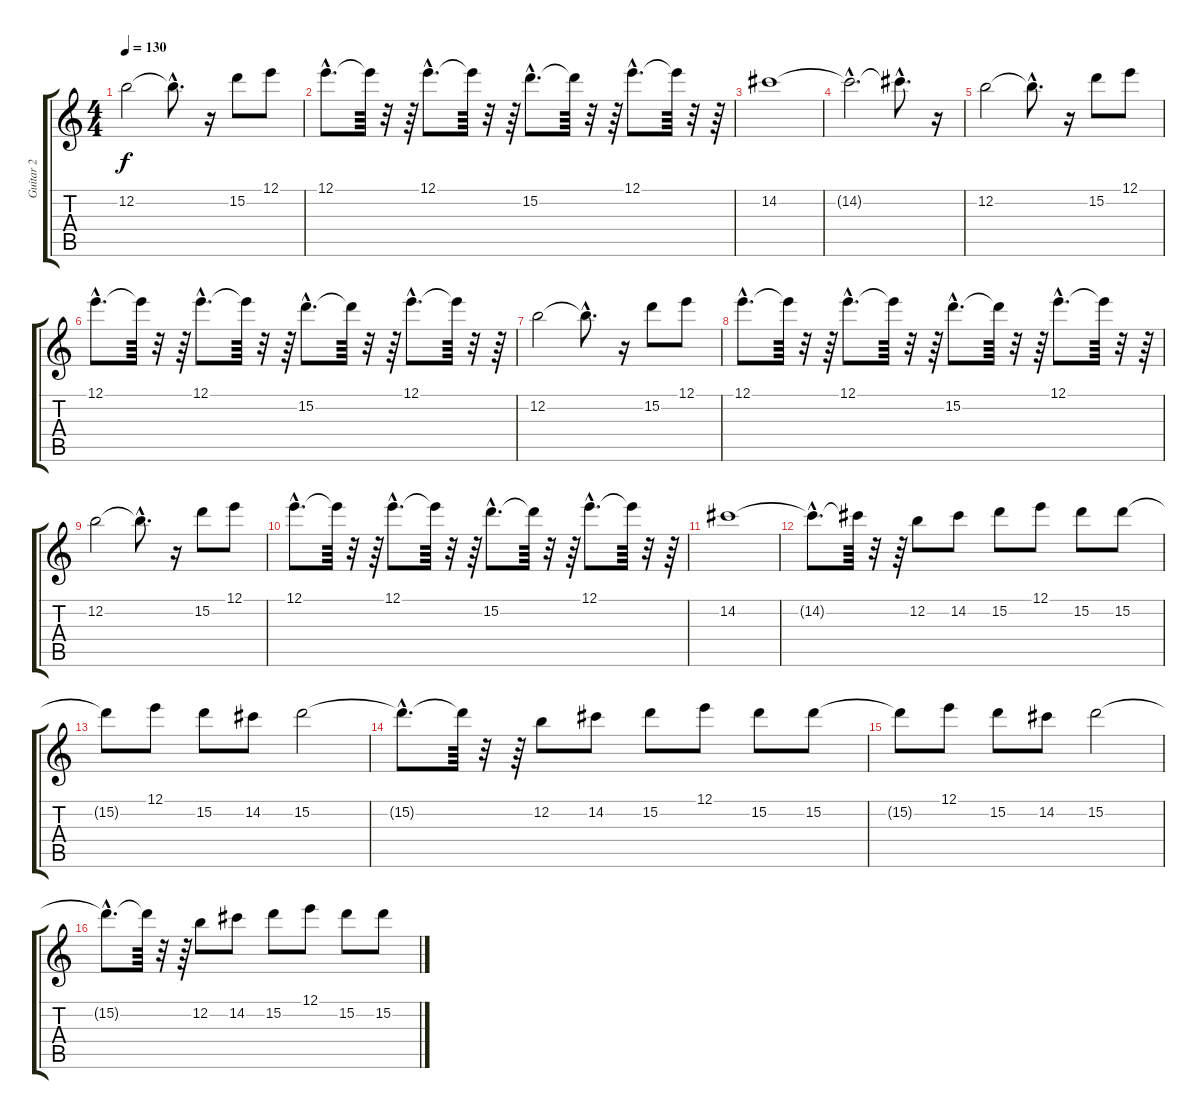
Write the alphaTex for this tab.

\track ("Guitar 2" "Guitar 2") {instrument overdrivenguitar}
\staff {score tabs}
\tuning (E4 B3 G3 D3 A2 E2) {hide}
\ts (4 4)
\tempo 130
\clef g2
\ks c
12.2.2{dy f} 12.2{hac t}.8{d} r.16 15.2.8 12.1.8 |
12.1{hac}.8{d} 12.1{t}.64 r.32 r.64 12.1{hac}.8{d} 12.1{t}.64 r.32 r.64 15.2{hac}.8{d} 15.2{t}.64 r.32 r.64 12.1{hac}.8{d} 12.1{t}.64 r.32 r.64 |
14.2.1 |
14.2{hac t}.2{d} 14.2{hac t}.8{d} r.16 |
12.2.2 12.2{hac t}.8{d} r.16 15.2.8 12.1.8 |
12.1{hac}.8{d} 12.1{t}.64 r.32 r.64 12.1{hac}.8{d} 12.1{t}.64 r.32 r.64 15.2{hac}.8{d} 15.2{t}.64 r.32 r.64 12.1{hac}.8{d} 12.1{t}.64 r.32 r.64 |
12.2.2 12.2{hac t}.8{d} r.16 15.2.8 12.1.8 |
12.1{hac}.8{d} 12.1{t}.64 r.32 r.64 12.1{hac}.8{d} 12.1{t}.64 r.32 r.64 15.2{hac}.8{d} 15.2{t}.64 r.32 r.64 12.1{hac}.8{d} 12.1{t}.64 r.32 r.64 |
12.2.2 12.2{hac t}.8{d} r.16 15.2.8 12.1.8 |
12.1{hac}.8{d} 12.1{t}.64 r.32 r.64 12.1{hac}.8{d} 12.1{t}.64 r.32 r.64 15.2{hac}.8{d} 15.2{t}.64 r.32 r.64 12.1{hac}.8{d} 12.1{t}.64 r.32 r.64 |
14.2.1 |
14.2{hac t}.8{d} 14.2{t}.64 r.32 r.64 12.2.8 14.2.8 15.2.8 12.1.8 15.2.8 15.2.8 |
15.2{t}.8 12.1.8 15.2.8 14.2.8 15.2.2 |
15.2{hac t}.8{d} 15.2{t}.64 r.32 r.64 12.2.8 14.2.8 15.2.8 12.1.8 15.2.8 15.2.8 |
15.2{t}.8 12.1.8 15.2.8 14.2.8 15.2.2 |
15.2{hac t}.8{d} 15.2{t}.64 r.32 r.64 12.2.8 14.2.8 15.2.8 12.1.8 15.2.8 15.2.8
